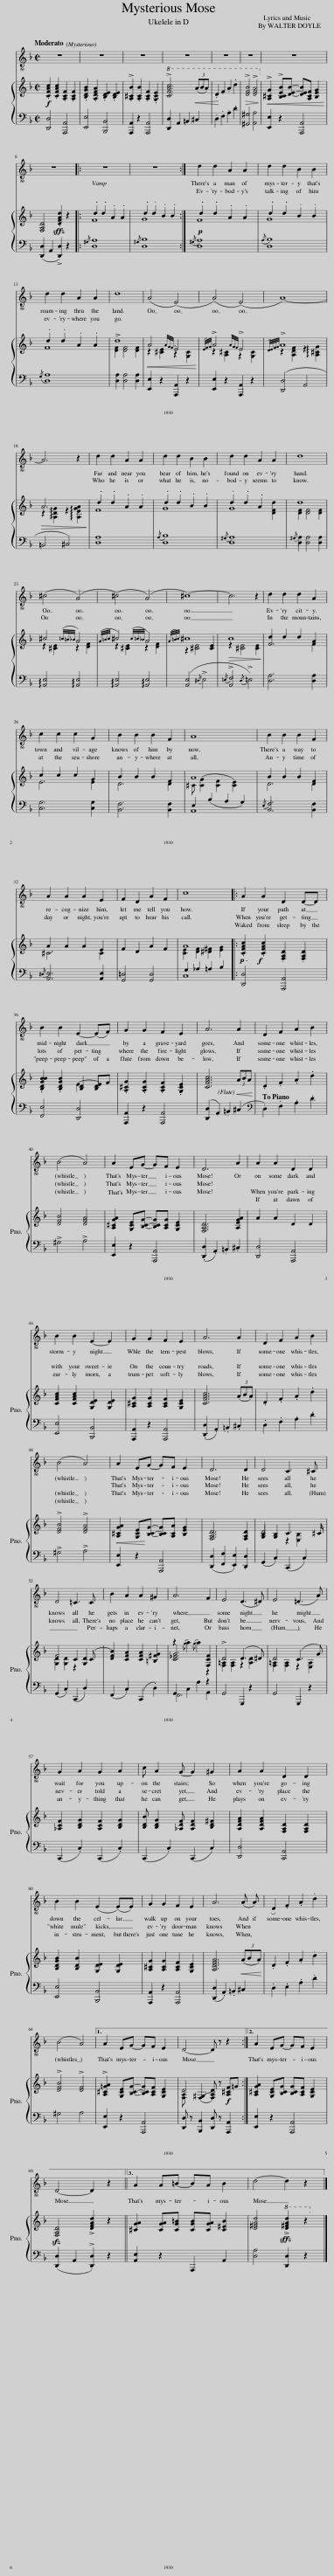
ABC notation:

X:1
%%score ( 1 2 ) { ( 3 5 ) | ( 4 6 ) }
L:1/8
Q:1/4=114
M:2/2
I:linebreak $
K:F
V:1 treble
V:2 treble
V:3 treble
V:5 treble
V:4 bass
V:6 bass
V:1
 z8 | z8 | z8 | z8 | z8 | %5
 z8 | z8 |$ z8 |: z8 | z8 :| %10
 d2 d2 A2 A2 | d2 d2 B2 B2 |$ d2 d2 A2 A2 | d8 | (A4 (E4) | %15
 (A4) (E4) | A8-) |$ A6 z2 | d2 d2 A2 A2 | d2 d2 B2 B2 | %20
 d2 d2 A2 A2 | d8 |$ (^c4 (A4) | (^c4) (A4) | ^c8-) | %25
 c6 z2 | d2 d2 d2 A2 |$ c2 c2 c2 G2 | B2 B2 B2 F2 | A8 | %30
 B2 B2 B2 F2 |$ A2 A2 A2 E2 | F2 D2 A2 F2 | c8 |: A2 A2 D2 D-D |$ %35
 B2 B2 E2- (EF) | G2 G2 F2 E2 | A6 A2 | D2 F2 A2 B2 |$ (B4 A4) | %40
 A2 EG- GF E2 | D6 A2 | A2 A2 D2 D2 |$ B2 B2 E2- E2 | G2 G2 F2 E2 | %45
 A6 A2 | D2 F2 A2 B2 |$ (B4 A4) | A2 EG- GF E2 | D6 D2 | %50
 D4 C3 ^C |$ D4 =C3 C | B2 A2 A2 ^G2 | A6 F2 | E4 (D3 ^D) | %55
 E4 (=D3 A) |$ G2 A2 G2 A2 | c A2 G- G2 ^G2 | A2 A2 D2 D2 |$ B2 B2 (E2 (E)E) | %60
 G2 G2 F2 E2 | A6 x A | D2 .F2 .A2 .d2 |$ (B4 A4) |1 A2 EG- GF E2 | %65
 D4- D z z2 :|2 A2 EG- GF E2 |$ D4- D2 z2 ||3 A2 A=B- BA B2 | d4- d2 z2 |] %70
V:2
 x8 | x8 | x8 | x8 | x8 | %5
 x8 | x8 |$ x8 |: x8 | x8 :| %10
 x8 | x8 |$ x8 | x8 | x8 | %15
 x8 | x8 |$ x8 | x8 | x8 | %20
 x8 | x8 |$ x8 | x8 | x8 | %25
 x8 | x8 |$ x8 | x8 | x8 | %30
 x8 |$ x8 | x8 | x8 |: x8 |$ %35
 x8 | x8 | x8 | x8 |$ x8 | %40
 x8 | x8 | x8 |$ x8 | x8 | %45
 x8 | x8 |$ x8 | x8 | x8 | %50
 x8 |$ x8 | x8 | x8 | x8 | %55
 x8 |$ x8 | x8 | x8 |$ x8 | %60
 x8 | x6 A x | x8 |$ x8 |1 x8 | %65
 x8 :|2 x8 |$ x8 ||3 x8 | x8 |] %70
V:3
!f! .[CFAc]2 .[CFAc]2 .[A,CF]2 .[A,CF]2 | .[B,DGB]2 .[A,DFA]2 .[B,DE]2 .[B,DE]2 | !>!.[A,^CB]2 .[A,CB]2 .[A,CF]2 .[G,CE]2 |!8va(! !>![cfac']6!<(! (3(aba) | .d2!<)! .f2 .a2 .d'2 | %5
!>(! !>![dfb]4 !>![dfa]4!8va)!!>)! |!<(! !>![A,^CG]2 !>![B,CEB][DEB]- [DEB][A,CF] [B,EG]2!<)! |$ [F,A,D]4 .[DFAd]2 z2 |: F8 | G8 :| %10
!p! F8 | G8 |$ F8 | [DF]2 [DF]4 [DF]2 |!<(! A4{AGF} E4!<)! | %15
({EF)G} !>!A4({AG)F} !>!E4 |({DE)FG} !>!A8 |$!>(! A6 x2!>)! | F8 | G8 | %20
 G8 | d8 |$ ^c4({=c=B)_B} A4 |({A=B)c} ^c4({c=c)_B} A4 | z2 [^CE]4 [CE]2 | %25
!>(! c8!>)! | F6 F2 |$ E6 E2 | D6 D2 | A8 | %30
 D6 D2 |$ ^C6 C2 | F2 D2 A2 F2 | [CE]2 [DF]2 [^D^F]2 [EG]2 |:!p! .[CFAc]2!f! .[CFAc]2 .[F,A,D]2 .[F,A,D]2 |$ %35
 .[B,DGBB]2 .[B,DGB]2 [B,D]2 [B,D]2 | .[A,^CG]2 .[A,CG]2 .[A,CF]2 .[G,CE]2 | [CFAc]6!<(! x2!<)! | .D2 .F2 .A2 .d2 |$ [DFB]4 [DFA]4 | %40
 [A,^CGA]2 [G,CE][B,CG]- [B,CG][A,CG] [G,CE]2 | [F,A,D]6 [A,EGA]2 | A2 A2 D2 D2 |$ [CFAc]2 [CFAc]2 [G,DE]2 [G,DE]2 | [A,^CG]2 [A,CG]2 [A,CF]2 [G,CE]2 | %45
 [CFAc]6 (3(ABA) | .D2 .F2 .A2 .d2 |$ !>![DFB]4 !>![DFA]4 |!<(! [A,^CGA]2 [G,CE]!<)![B,CG]- [B,CG][A,CA] [B,EG]2 | [F,A,D]6 [F,A,D]2 | %50
 [G,B,]2 [G,B,]2 C3 x/ ^C/ |$ [G,D]2 [G,D]2 z2 [G,D]2 | x8 | [C_EG]6 [F,CF]2 | [F,=A,]2 [F,A,]2 z2 [A,D]2 | %55
 [F,=A,]2 [F,A,]2 (C3 G) |$ [_A,CF]2 [B,DG]2 [A,CF]2 [B,DG]2 | [B,DB] [B,DG]2 [_A,DF] [A,DF]2 [B,D^F]2 | [A,DFA]2 [A,DFA]2 [F,A,D]2 [F,A,D]2 |$ [B,DGB]2 [B,DB]2 [G,DE]2 [G,DE]2 | %60
 [A,^CG]2 [A,CG]2 [A,CF]2 [G,CE]2 | [A,DFA]6!<(! (3(ABA)!<)! | .D2 .F2 .A2 .d2 |$ !>![DFB]4 !>![DF]4 |1 !>![A,^C=GA]2 [G,CE][B,CG]- [B,CG][A,CF] [G,CE]2 | %65
 [F,A,] x (([F,^G,]2 [F,A,D])) z!f! [A,^CF]=G :|2 [A,^CGA]2 [G,CE][B,CG] [B,CG][A,CF] [G,CE]2 |$!sfz! [F,A,D]4 !>![DFAd]2 z2 ||3 [^CGA]2 [CGA][CG=B] [CGB][CGA] [C^EB]2 | [D^FAd]4!8va(! !>![d^fad']2 z2!8va)! |] %70
V:4
 [D,,D,]4 [A,,,A,,]4 | [E,,E,]4 [B,,,B,,]4 | [A,,,A,,]2 z2 [A,,,A,,]4 | [D,,D,]2 A,,2 =B,,2 ^C,2 | .D,2 .F,2 .A,2 .D2 | %5
 [^G,,^G,]4 [A,,A,]4 | [E,,E,]2 z2 [A,,,A,,]4 |$ ([D,,D,]2 A,,2 !>![D,,D,]2) z2 |:{/^G,} A,8 |{/^G,} B,8 :| %10
{/^G,} A,8 |{/A,} B,8 |$ x8 | [D,A,]2 [D,A,]4 [D,A,]2 | [E,,E,]2 z2 [A,,,A,,]2 z2 | %15
 [E,,E,]2 z2 [A,,,A,,]2 z2 | ([D,,D,]4 A,,4 |$ =B,,4 ^C,4) | [D,A,]8 | D,8 | %20
 D,8 | D,2 [D,A,]4 [D,A,]2 |$ !arpeggio![A,,E,]4 !arpeggio![A,,E,]4 | !arpeggio![A,,E,]4 !arpeggio![A,,E,]4 | ([A,,E,]4{/^D,} !>!E,4 | %25
 !>!A,,4{/D,} !>!=E,4) | [D,A,]6 [D,A,]2 |$ [C,G,]6 [C,G,]2 | [B,,F,]6 [B,,F,]2 | E,2 (B,2 A,2 G,2) | %30
{/E,} F,6 [B,,F,]2 |${/^D,} [A,,E,]6 [A,,E,]2 | [G,,=D,]4 [G,,D,]4 | G,2 _A,2 =A,2 B,2 |: [D,,D,]4 [A,,,A,,]4 |$ %35
 [F,,E,]4 [D,,D,]4 | [A,,,A,,]2 z2 [A,,,A,,]4 | ([D,,D,]2 .A,,2) .=B,,2 (^C,2 |[K:bass] .D,2) .F,2 .A,2 .D2 |$ !>!^G,4 !>!A,4 | %40
 [E,,E,]2 z2 [A,,,A,,]4 | (.[D,,D,]2 .A,,2) .=B,,2 .^C,2 | [D,,D,]4 [A,,,A,,]4 |$ [E,,E,]4 [B,,,B,,]4 | [A,,,A,,]2 z2 [A,,,A,,]4 | %45
 (.[D,,D,]2 .A,,2) .=B,,2 .^C,2 | .D,2 .F,2 .A,2 .D2 |$ !>!^G,4 !>!A,4 | [E,,E,]2 z2 [A,,,A,,]4 | ([D,,D,]2 [F,,F,]2 .[E,,E,]2) .[D,,D,]2 | %50
 (G,,2 .C,2) (C,,2 .C,2) |$ (G,,2 .C,2) (C,,2 .D,2) | (F,,2 .C,2) (C,,2 .D,2) | F,,6 z2 | G,,4 G,,,2 z2 | %55
 G,,4 G,,,2 z2 |$ (C,,2 .C,2) (C,,2 .C,2) | (C,,2 .C,2) (C,,2 C,2) | [D,,D,]4 [C,,A,,]4 |$ [E,,E,]4 [B,,,B,,]4 | %60
 [A,,,A,,]2 z2 [A,,,A,,]4 | ([D,,D,]2 .A,,2) .=B,,2 ^C,2 | .D,2 .E,2 .A,2 .D2 |$ ^G,4 A,4 |1 [E,,E,]2 z2 [A,,,A,,]4 | %65
 [D,,D,] z [B,,,B,,]2 [D,,D,] z [A,,,A,,]2 :|2 [E,,E,]2 z2 [A,,,A,,]4 |$ ([D,,D,]2 A,,2 !>!.[D,,D,]2) z2 ||3 [A,,E,]2 z2 A,,,2 A,,2 | [D,A,]4 [D,,D,]2 z2 |] %70
V:5
 x8 | x8 | x8 |!8va(! x8 | x8 | %5
 x8!8va)! | x8 |$ x8 |: .d2 .d2 .A2 .A2 | .d2 .d2 .B2 .B2 :| %10
 .d2 .d2 .A2 .A2 | .d2 .d2 .B2 .B2 |$ .d2 .d2 .A2 .A2 | !>!d8 | z2 [^CE]2 x2 [G,C]2 | %15
 z2 [A,^C]2 z2 [G,C]2 | z2 [A,DF]2 z2 !arpeggio![A,^CG]2 |$ z2 !arpeggio![A,DG]2 z2 !arpeggio![A,EGA]2 | .d2 .d2 .A2 .A2 | .d2 .d2 .B2 .B2 | %20
 .d2 .d2 .A2 [DFd]2 | [DF]2 [DF]4 [DF]2 |$ z2 [^CE]2 z2 [DF]2 | z2 [^CE]2 z2 [DF]2 |({A=B)c} ^c8 | %25
 z2 [^CE]4 [CE]2 | d2 d2 d2 A2 |$ c2 c2 c2 G2 | B2 B2 B2 F2 | ^C ([CG]2 [CF]2 [CE]2) x | %30
 B2 B2 B2 F2 |$ A2 A2 A2 E2 | x8 | A8 |: x8 |$ %35
 x4 E2- EF | x8 | x6 (3ABA | x8 |$ x8 | %40
 x8 | x8 | x8 |$ x8 | x8 | %45
 x8 | x8 |$ x8 | x8 | x8 | %50
 D4 x3/2 [E,B,]2 x/ |$ F4 C2 x (C | [DFB]2) [CFA]2 [CFA]2 [=B,^FG]2 | z2{/g} a2{/g} a2 z2 | !>!D4 (D3 ^D) | %55
 D4 z2 [E,A,]2 |$ x8 | x8 | x8 |$ x8 | %60
 x8 | x8 | x8 |$ x8 |1 x8 | %65
 D4 x4 :|2 x8 |$ x8 ||3 x8 | x4!8va(! x4!8va)! |] %70
V:6
 x8 | x8 | x8 | x8 | x8 | %5
 x8 | x8 |$ x8 |: D,8 | D,8 :| %10
 D,8 | D,8 |${/G,} [D,A,]8 | x8 | x8 | %15
 x8 | x8 |$ x8 | x8 |{/A,} B,8 | %20
{/^G,} A,8 |{/^G,} A,2 x6 |$ x8 | x8 | x8 | %25
{/=E,} F,4 x4 | x8 |$ x8 | x8 | A,,8 | %30
 B,,6 x2 |$ x8 | x8 | C,8 |: x8 |$ %35
 x8 | x8 | x8 |[K:bass] x8 |$ x8 | %40
 x8 | x8 | x8 |$ x8 | x8 | %45
 x8 | x8 |$ x8 | x8 | x8 | %50
 x8 |$ x8 | x8 | G,,2 C,2 A,2 A,,2 | x8 | %55
 x8 |$ x8 | x8 | x8 |$ x8 | %60
 x8 | x8 | x8 |$ x8 |1 x8 | %65
 x8 :|2 x8 |$ x8 ||3 x8 | x8 |] %70
